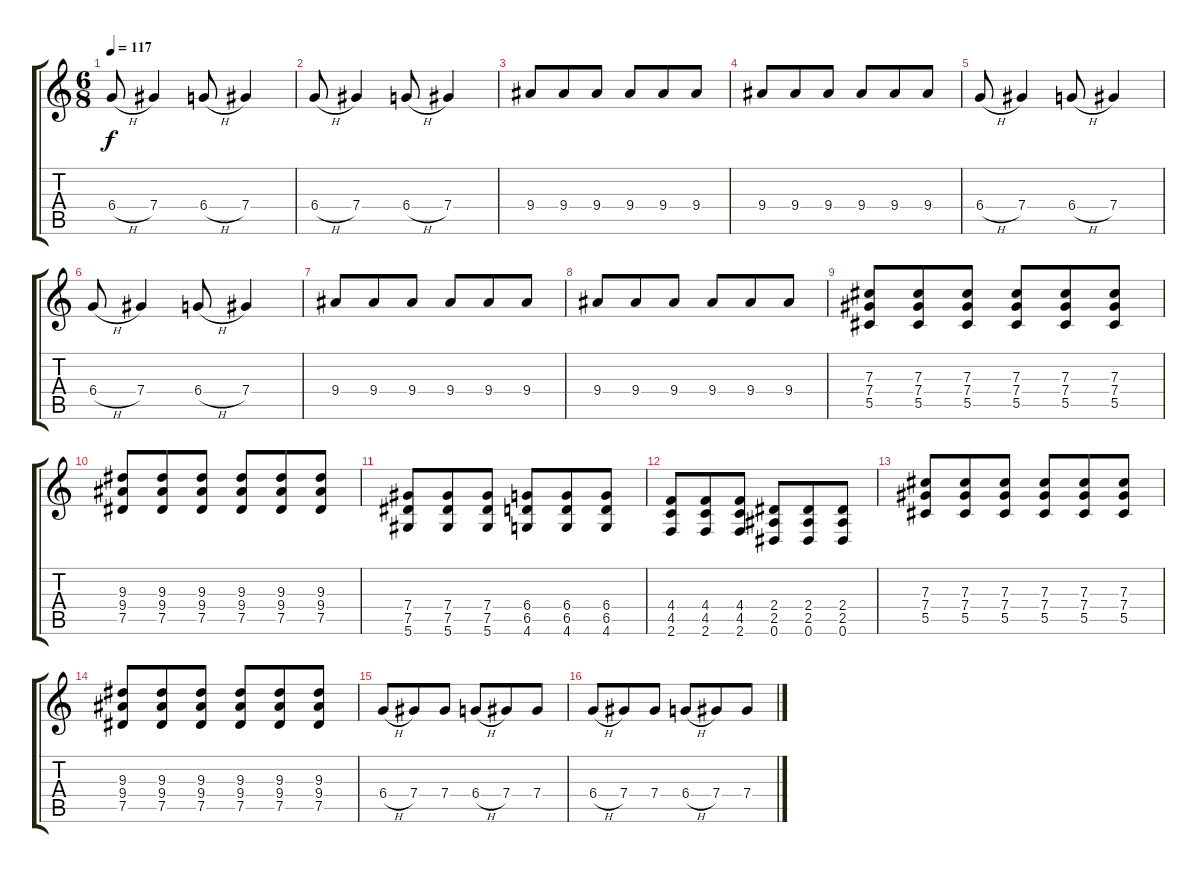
\track "" {instrument distortionguitar}
\staff {score tabs}
\tuning (Eb4 Bb3 Gb3 Db3 Ab2 Eb2) {hide}
\ts (6 8)
\tempo 117
\clef g2
\ks c
6.4{h}.8{dy f} 7.4.4 6.4{h}.8 7.4.4 |
6.4{h}.8 7.4.4 6.4{h}.8 7.4.4 |
9.4.8 9.4.8 9.4.8 9.4.8 9.4.8 9.4.8 |
9.4.8 9.4.8 9.4.8 9.4.8 9.4.8 9.4.8 |
6.4{h}.8 7.4.4 6.4{h}.8 7.4.4 |
6.4{h}.8 7.4.4 6.4{h}.8 7.4.4 |
9.4.8 9.4.8 9.4.8 9.4.8 9.4.8 9.4.8 |
9.4.8 9.4.8 9.4.8 9.4.8 9.4.8 9.4.8 |
(7.3 7.4 5.5).8 (7.3 7.4 5.5).8 (7.3 7.4 5.5).8 (7.3 7.4 5.5).8 (7.3 7.4 5.5).8 (7.3 7.4 5.5).8 |
(9.3 9.4 7.5).8 (9.3 9.4 7.5).8 (9.3 9.4 7.5).8 (9.3 9.4 7.5).8 (9.3 9.4 7.5).8 (9.3 9.4 7.5).8 |
(7.4 7.5 5.6).8 (7.4 7.5 5.6).8 (7.4 7.5 5.6).8 (6.4 6.5 4.6).8 (6.4 6.5 4.6).8 (6.4 6.5 4.6).8 |
(4.4 4.5 2.6).8 (4.4 4.5 2.6).8 (4.4 4.5 2.6).8 (2.4 2.5 0.6).8 (2.4 2.5 0.6).8 (2.4 2.5 0.6).8 |
(7.3 7.4 5.5).8 (7.3 7.4 5.5).8 (7.3 7.4 5.5).8 (7.3 7.4 5.5).8 (7.3 7.4 5.5).8 (7.3 7.4 5.5).8 |
(9.3 9.4 7.5).8 (9.3 9.4 7.5).8 (9.3 9.4 7.5).8 (9.3 9.4 7.5).8 (9.3 9.4 7.5).8 (9.3 9.4 7.5).8 |
6.4{h}.8 7.4.8 7.4.8 6.4{h}.8 7.4.8 7.4.8 |
6.4{h}.8 7.4.8 7.4.8 6.4{h}.8 7.4.8 7.4.8
